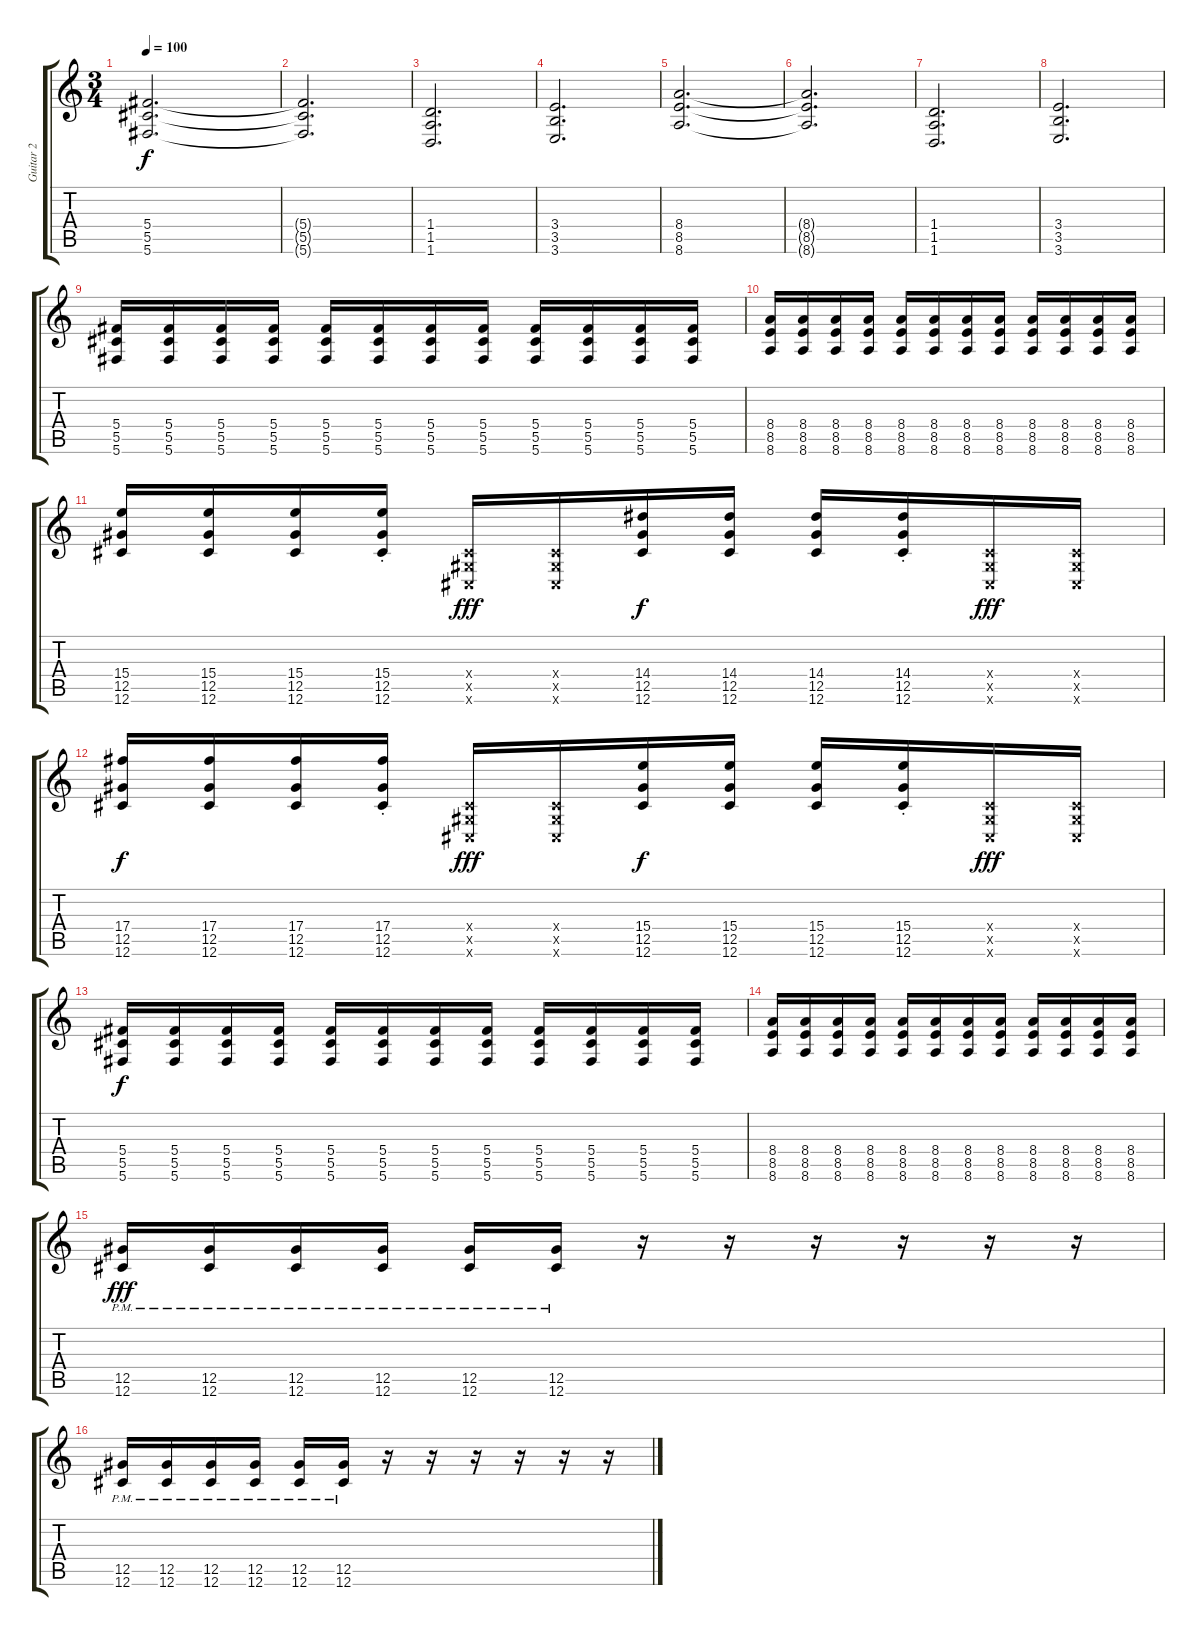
\track ("Guitar 2" "Guitar 2") {instrument distortionguitar}
\staff {score tabs}
\tuning (Eb4 Bb3 Gb3 Db3 Ab2 Db2) {hide}
\ts (3 4)
\tempo 100
\clef g2
\ks c
(5.4 5.5 5.6).2{d dy f instrument distortionguitar} |
(5.4{t} 5.5{t} 5.6{t}).2{d} |
(1.4 1.5 1.6).2{d} |
(3.4 3.5 3.6).2{d} |
(8.4 8.5 8.6).2{d} |
(8.4{t} 8.5{t} 8.6{t}).2{d} |
(1.4 1.5 1.6).2{d} |
(3.4 3.5 3.6).2{d} |
(5.4 5.5 5.6).16 (5.4 5.5 5.6).16 (5.4 5.5 5.6).16 (5.4 5.5 5.6).16 (5.4 5.5 5.6).16 (5.4 5.5 5.6).16 (5.4 5.5 5.6).16 (5.4 5.5 5.6).16 (5.4 5.5 5.6).16 (5.4 5.5 5.6).16 (5.4 5.5 5.6).16 (5.4 5.5 5.6).16 |
(8.4 8.5 8.6).16 (8.4 8.5 8.6).16 (8.4 8.5 8.6).16 (8.4 8.5 8.6).16 (8.4 8.5 8.6).16 (8.4 8.5 8.6).16 (8.4 8.5 8.6).16 (8.4 8.5 8.6).16 (8.4 8.5 8.6).16 (8.4 8.5 8.6).16 (8.4 8.5 8.6).16 (8.4 8.5 8.6).16 |
(15.4 12.5 12.6).16 (15.4 12.5 12.6).16 (15.4 12.5 12.6).16 (15.4 12.5 12.6{st}).16 (0.4{x} 0.5{x} 0.6{x}).16{dy fff} (0.4{x} 0.5{x} 0.6{x}).16 (14.4 12.5 12.6).16{dy f} (14.4 12.5 12.6).16 (14.4 12.5 12.6).16 (14.4 12.5 12.6{st}).16 (0.4{x} 0.5{x} 0.6{x}).16{dy fff} (0.4{x} 0.5{x} 0.6{x}).16 |
(17.4 12.5 12.6).16{dy f} (17.4 12.5 12.6).16 (17.4 12.5 12.6).16 (17.4 12.5 12.6{st}).16 (0.4{x} 0.5{x} 0.6{x}).16{dy fff} (0.4{x} 0.5{x} 0.6{x}).16 (15.4 12.5 12.6).16{dy f} (15.4 12.5 12.6).16 (15.4 12.5 12.6).16 (15.4 12.5 12.6{st}).16 (0.4{x} 0.5{x} 0.6{x}).16{dy fff} (0.4{x} 0.5{x} 0.6{x}).16 |
(5.4 5.5 5.6).16{dy f} (5.4 5.5 5.6).16 (5.4 5.5 5.6).16 (5.4 5.5 5.6).16 (5.4 5.5 5.6).16 (5.4 5.5 5.6).16 (5.4 5.5 5.6).16 (5.4 5.5 5.6).16 (5.4 5.5 5.6).16 (5.4 5.5 5.6).16 (5.4 5.5 5.6).16 (5.4 5.5 5.6).16 |
(8.4 8.5 8.6).16 (8.4 8.5 8.6).16 (8.4 8.5 8.6).16 (8.4 8.5 8.6).16 (8.4 8.5 8.6).16 (8.4 8.5 8.6).16 (8.4 8.5 8.6).16 (8.4 8.5 8.6).16 (8.4 8.5 8.6).16 (8.4 8.5 8.6).16 (8.4 8.5 8.6).16 (8.4 8.5 8.6).16 |
(12.5{pm} 12.6{pm}).16{dy fff} (12.5{pm} 12.6{pm}).16 (12.5{pm} 12.6{pm}).16 (12.5{pm} 12.6{pm}).16 (12.5{pm} 12.6{pm}).16 (12.5{pm} 12.6{pm}).16 r.16 r.16 r.16 r.16 r.16 r.16 |
(12.5{pm} 12.6{pm}).16 (12.5{pm} 12.6{pm}).16 (12.5{pm} 12.6{pm}).16 (12.5{pm} 12.6{pm}).16 (12.5{pm} 12.6{pm}).16 (12.5{pm} 12.6{pm}).16 r.16 r.16 r.16 r.16 r.16 r.16
